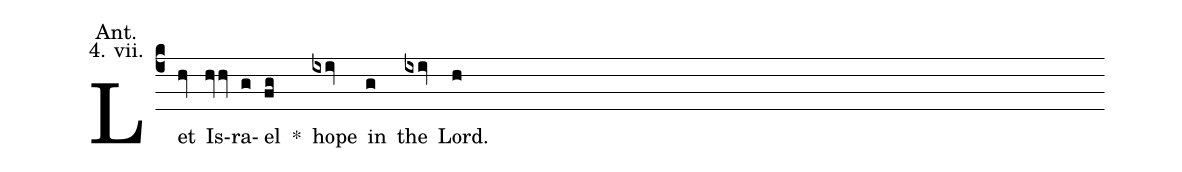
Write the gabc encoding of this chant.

annotation: Ant.;
annotation: 4. vii.;
%%
(c4) Let(hv) Is(hvv)ra(g)el(fg) <sp>*</sp>() hope(ixiv) in(g) the(ixiv) Lord.(h)
